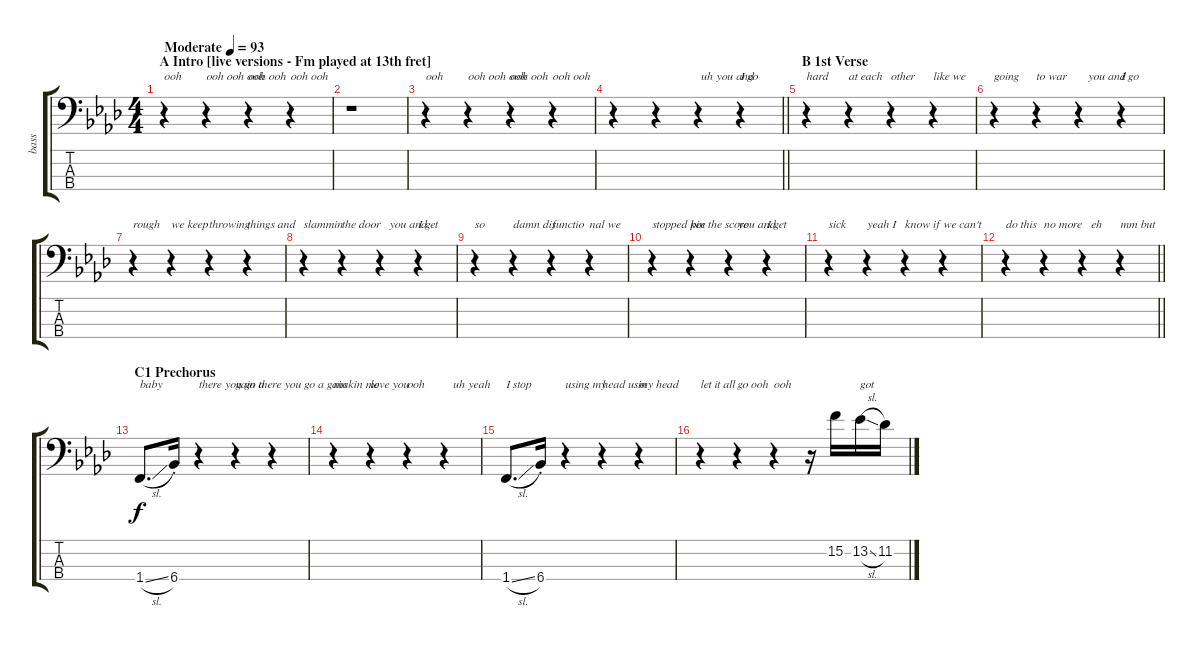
\track ("bass" "bass") {instrument electricbassfinger}
\staff {score tabs}
\tuning (G2 D2 A1 E1) {hide}
\ts (4 4)
\section ("" "A Intro [live versions - Fm played at 13th fret]")
\tempo (93 "Moderate")
\clef f4
\ks fminor
r.4{txt "ooh" dy f instrument electricbassfinger} r.4{txt "ooh ooh ooh"} r.4{txt "ooh ooh"} r.4{txt "ooh ooh"} |
r.1 |
r.4{txt "ooh"} r.4{txt "ooh ooh ooh"} r.4{txt "ooh ooh"} r.4{txt "ooh ooh"} |
\barLineRight lightlight
r.4 r.4 r.4{txt " uh you and"} r.4{txt "I go"} |
\section ("" "B 1st Verse")
r.4{txt "hard"} r.4{txt "at each"} r.4{txt "other"} r.4{txt "like we"} |
r.4{txt "going"} r.4{txt "to war"} r.4{txt "   you and"} r.4{txt "I go"} |
r.4{txt "rough"} r.4{txt "we keep"} r.4{txt "throwing"} r.4{txt "things and"} |
r.4{txt "slammin"} r.4{txt "the door"} r.4{txt "   you and"} r.4{txt "I get"} |
r.4{txt "so"} r.4{txt "damn dis"} r.4{txt "functio"} r.4{txt "nal we"} |
r.4{txt "stopped kee"} r.4{txt "pin the score"} r.4{txt "   you and"} r.4{txt "I get"} |
r.4{txt "sick"} r.4{txt "yeah I"} r.4{txt "know if"} r.4{txt "we can't"} |
\barLineRight lightlight
r.4{txt "do this"} r.4{txt "no more"} r.4{txt "   eh"} r.4{txt "mm but"} |
\section ("" "C1 Prechorus")
1.4{sl}.8{d txt "baby"} 6.4{st}.16 r.4{txt "there you go a"} r.4{txt "gain there you go a gain"} r.4 |
r.4{txt "makin me"} r.4{txt "love you"} r.4{txt "ooh"} r.4{txt "   uh yeah"} |
1.4{sl}.8{d txt "I stop"} 6.4{st}.16 r.4{txt "using my"} r.4{txt "head usin"} r.4{txt "my head"} |
r.4{txt "let it all"} r.4{txt "go ooh"} r.4{txt "ooh"} r.16 15.2.16 13.2{sl}.16{txt "got"} 11.2.16
